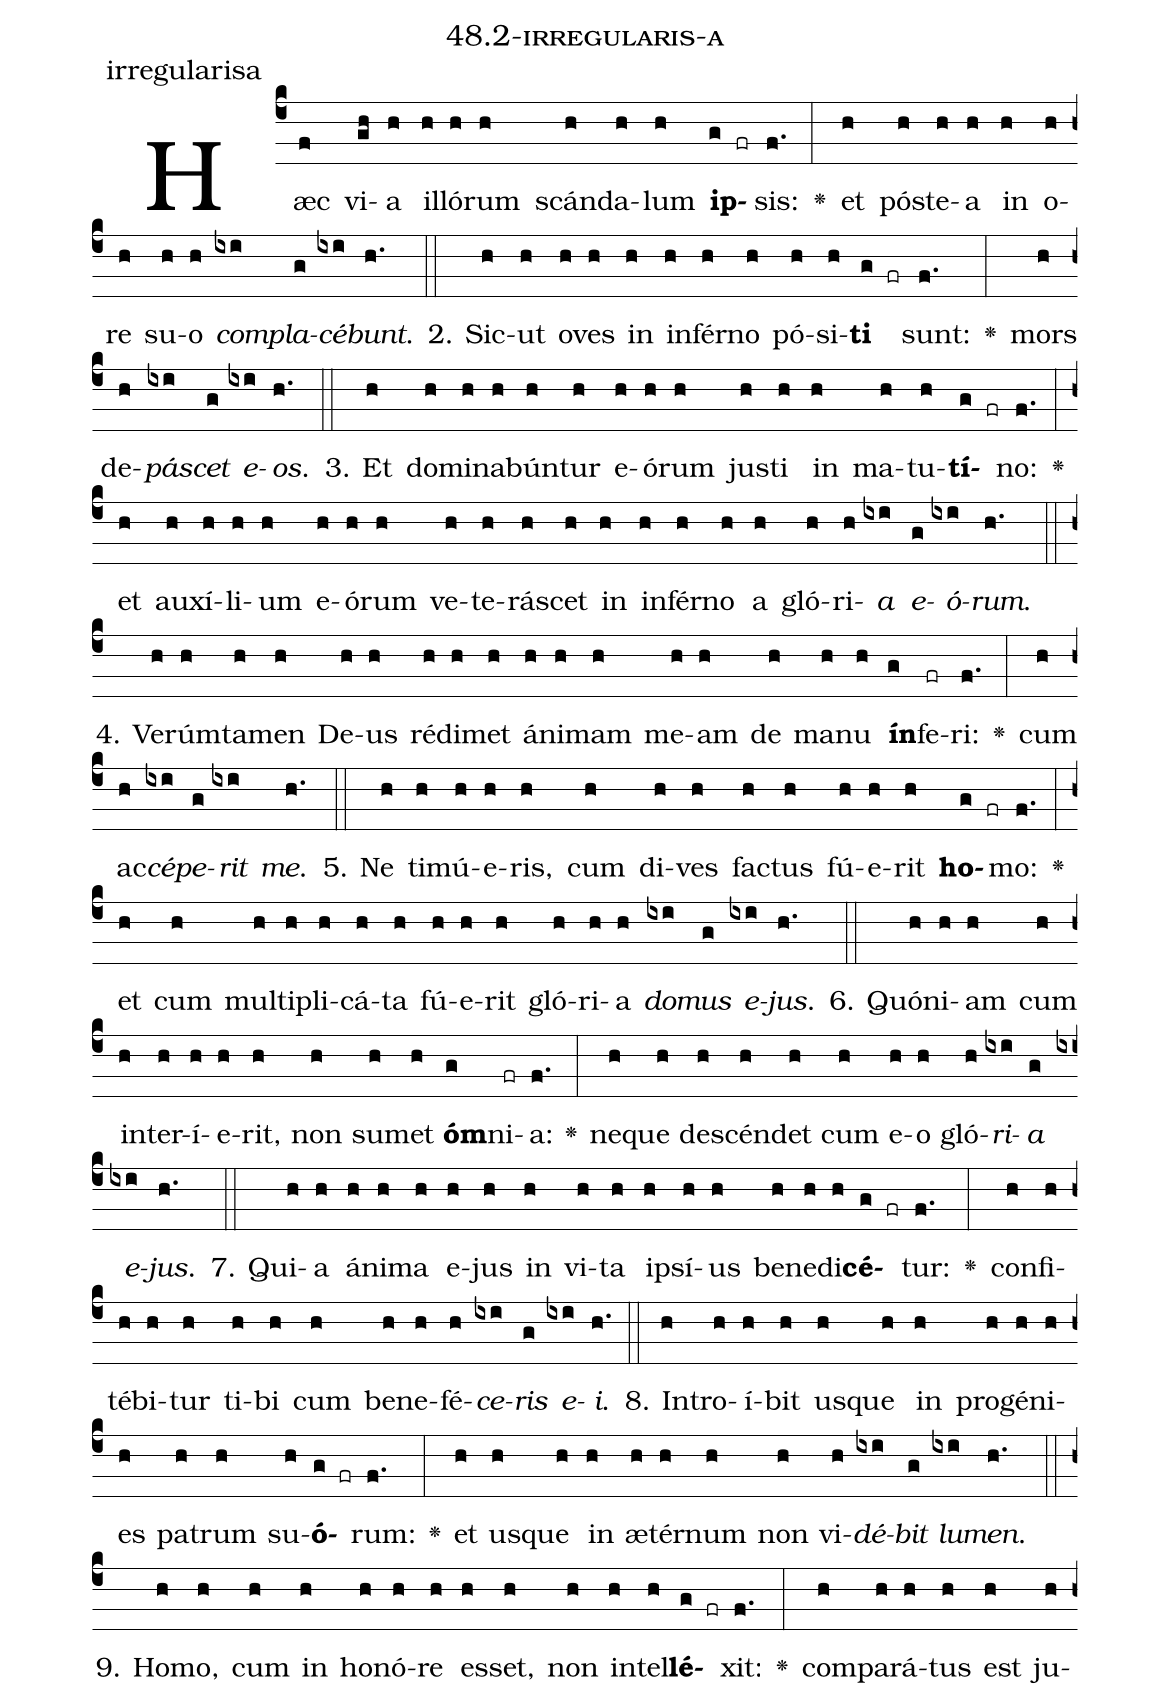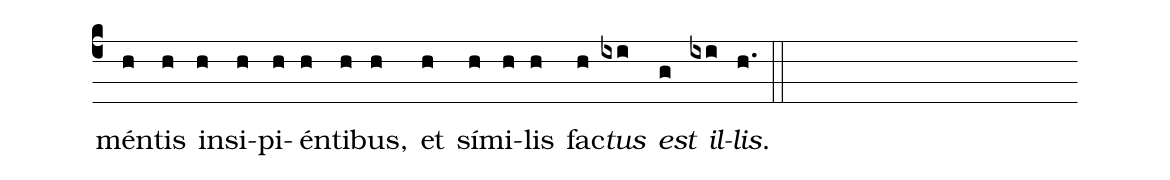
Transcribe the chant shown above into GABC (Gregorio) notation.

name: 48.2-irregularis-a;
annotation: irregularisa;
%%
(c4)Hæc(f) vi(gh)a(h) il(h)ló(h)rum(h) scán(h)da(h)lum(h) <b>ip</b>(g fr)sis:(f.) <v>\greheightstar</v>(:) et(h) póst(h)e(h)a(h) in(h) o(h)re(h) su(h)o(h) <i>com</i>(ixi)<i>pla</i>(g)<i>cé</i>(ixi)<i>bunt</i>.(h.) (::)
2. Sic(h)ut(h) o(h)ves(h) in(h) in(h)fér(h)no(h) pó(h)si(h)<b>ti</b>(g fr) sunt:(f.) <v>\greheightstar</v>(:) mors(h) de(h)<i>pá</i>(ixi)<i>scet</i>(g) <i>e</i>(ixi)<i>os</i>.(h.) (::)
3. Et(h) do(h)mi(h)na(h)bún(h)tur(h) e(h)ó(h)rum(h) jus(h)ti(h) in(h) ma(h)tu(h)<b>tí</b>(g fr)no:(f.) <v>\greheightstar</v>(:) et(h) au(h)xí(h)li(h)um(h) e(h)ó(h)rum(h) ve(h)te(h)rá(h)scet(h) in(h) in(h)fér(h)no(h) a(h) gló(h)ri(h)<i>a</i>(ixi) <i>e</i>(g)<i>ó</i>(ixi)<i>rum</i>.(h.) (::)
4. Ve(h)rúm(h)ta(h)men(h) De(h)us(h) réd(h)i(h)met(h) á(h)ni(h)mam(h) me(h)am(h) de(h) ma(h)nu(h) <b>ín</b>(g)fe(fr)ri:(f.) <v>\greheightstar</v>(:) cum(h) ac(h)<i>cé</i>(ixi)<i>pe</i>(g)<i>rit</i>(ixi) <i>me</i>.(h.) (::)
5. Ne(h) ti(h)mú(h)e(h)ris,(h) cum(h) di(h)ves(h) fac(h)tus(h) fú(h)e(h)rit(h) <b>ho</b>(g fr)mo:(f.) <v>\greheightstar</v>(:) et(h) cum(h) mul(h)ti(h)pli(h)cá(h)ta(h) fú(h)e(h)rit(h) gló(h)ri(h)a(h) <i>do</i>(ixi)<i>mus</i>(g) <i>e</i>(ixi)<i>jus</i>.(h.) (::)
6. Quón(h)i(h)am(h) cum(h) in(h)ter(h)í(h)e(h)rit,(h) non(h) su(h)met(h) <b>óm</b>(g)ni(fr)a:(f.) <v>\greheightstar</v>(:) ne(h)que(h) de(h)scén(h)det(h) cum(h) e(h)o(h) gló(h)<i>ri</i>(ixi)<i>a</i>(g) <i>e</i>(ixi)<i>jus</i>.(h.) (::)
7. Qui(h)a(h) á(h)ni(h)ma(h) e(h)jus(h) in(h) vi(h)ta(h) ip(h)sí(h)us(h) be(h)ne(h)di(h)<b>cé</b>(g fr)tur:(f.) <v>\greheightstar</v>(:) con(h)fi(h)té(h)bi(h)tur(h) ti(h)bi(h) cum(h) be(h)ne(h)fé(h)<i>ce</i>(ixi)<i>ris</i>(g) <i>e</i>(ixi)<i>i</i>.(h.) (::)
8. In(h)tro(h)í(h)bit(h) us(h)que(h) in(h) pro(h)gé(h)ni(h)es(h) pa(h)trum(h) su(h)<b>ó</b>(g fr)rum:(f.) <v>\greheightstar</v>(:) et(h) us(h)que(h) in(h) æ(h)tér(h)num(h) non(h) vi(h)<i>dé</i>(ixi)<i>bit</i>(g) <i>lu</i>(ixi)<i>men</i>.(h.) (::)
9. Ho(h)mo,(h) cum(h) in(h) ho(h)nó(h)re(h) es(h)set,(h) non(h) in(h)tel(h)<b>lé</b>(g fr)xit:(f.) <v>\greheightstar</v>(:) com(h)pa(h)rá(h)tus(h) est(h) ju(h)mén(h)tis(h) in(h)si(h)pi(h)én(h)ti(h)bus,(h) et(h) sí(h)mi(h)lis(h) fac(h)<i>tus</i>(ixi) <i>est</i>(g) <i>il</i>(ixi)<i>lis</i>.(h.) (::)
